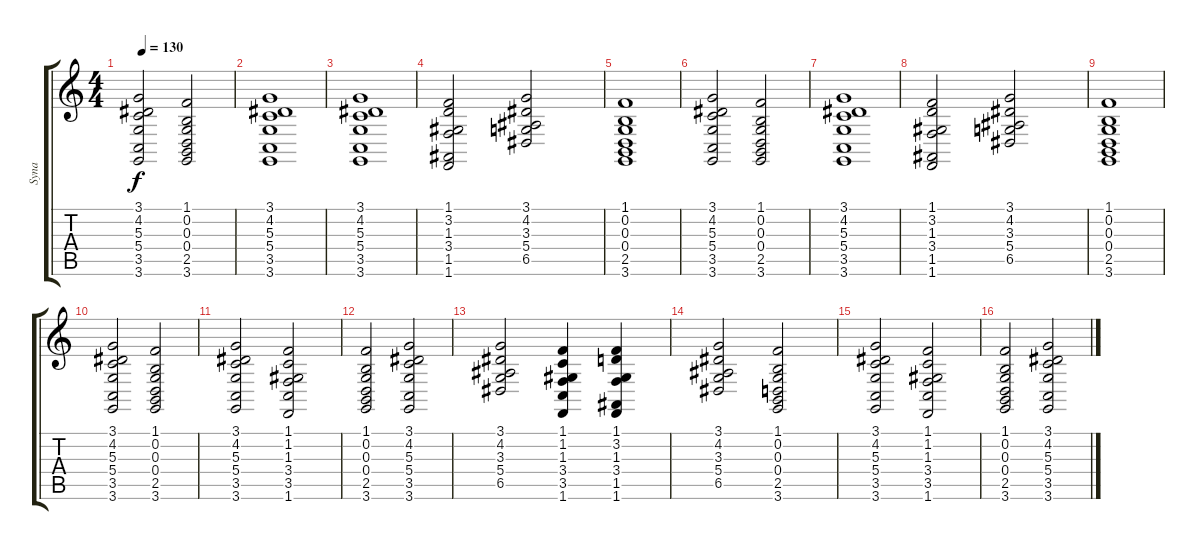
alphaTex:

\track ("Syna" "Syna") {instrument choiraahs}
\staff {score tabs}
\tuning (E4 B3 G3 D3 A2 E2) {hide}
\ts (4 4)
\tempo 130
\clef g2
\ks c
(3.1 4.2 5.3 5.4 3.5 3.6).2{dy f} (1.1 0.2 0.3 0.4 2.5 3.6).2 |
(3.1 4.2 5.3 5.4 3.5 3.6).1 |
(3.1 4.2 5.3 5.4 3.5 3.6).1 |
(1.1 3.2 1.3 3.4 1.5 1.6).2 (3.1 4.2 3.3 5.4 6.5).2 |
(1.1 0.2 0.3 0.4 2.5 3.6).1 |
(3.1 4.2 5.3 5.4 3.5 3.6).2 (1.1 0.2 0.3 0.4 2.5 3.6).2 |
(3.1 4.2 5.3 5.4 3.5 3.6).1 |
(1.1 3.2 1.3 3.4 1.5 1.6).2 (3.1 4.2 3.3 5.4 6.5).2 |
(1.1 0.2 0.3 0.4 2.5 3.6).1 |
(3.1 4.2 5.3 5.4 3.5 3.6).2 (1.1 0.2 0.3 0.4 2.5 3.6).2 |
(3.1 4.2 5.3 5.4 3.5 3.6).2 (1.1 1.2 1.3 3.4 3.5 1.6).2 |
(1.1 0.2 0.3 0.4 2.5 3.6).2 (3.1 4.2 5.3 5.4 3.5 3.6).2 |
(3.1 4.2 3.3 5.4 6.5).2 (1.1 1.2 1.3 3.4 3.5 1.6).4 (1.1 3.2 1.3 3.4 1.5 1.6).4 |
(3.1 4.2 3.3 5.4 6.5).2 (1.1 0.2 0.3 0.4 2.5 3.6).2 |
(3.1 4.2 5.3 5.4 3.5 3.6).2 (1.1 1.2 1.3 3.4 3.5 1.6).2 |
(1.1 0.2 0.3 0.4 2.5 3.6).2 (3.1 4.2 5.3 5.4 3.5 3.6).2
